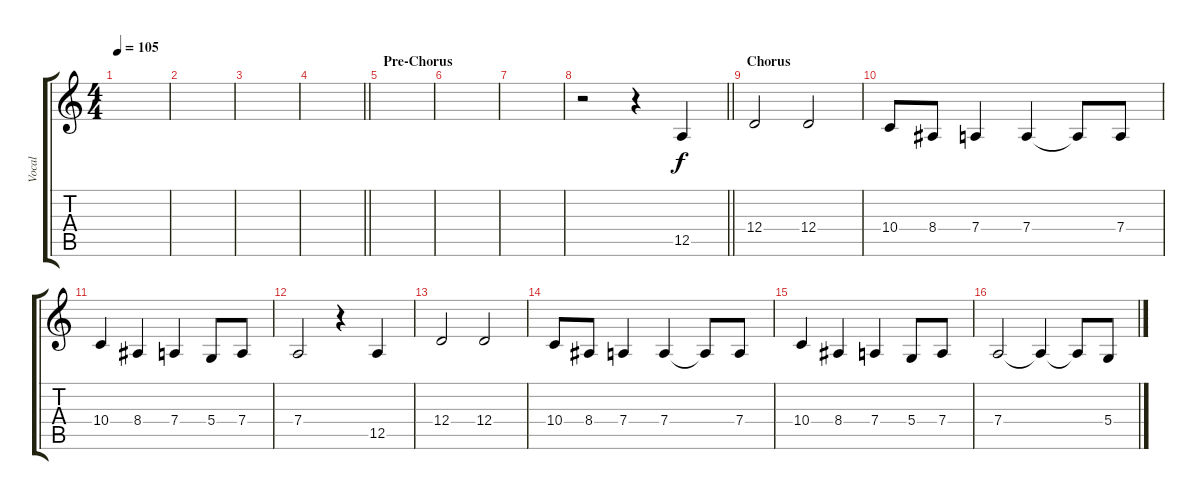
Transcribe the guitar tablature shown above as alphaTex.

\track ("Vocal" "Vocal") {instrument cello}
\staff {score tabs}
\tuning (E4 B3 G3 D3 A2 E2) {hide}
\ts (4 4)
\tempo 105
\clef g2
\ks c
|
|
|
\barLineRight lightlight
|
\section ("" "Pre-Chorus")
|
|
|
\barLineRight lightlight
r.2 r.4 12.5.4 |
\section ("" "Chorus")
12.4.2 12.4.2 |
10.4.8 8.4.8 7.4.4 7.4.4 7.4{t}.8 7.4.8 |
10.4.4 8.4.4 7.4.4 5.4.8 7.4.8 |
7.4.2 r.4 12.5.4 |
12.4.2 12.4.2 |
10.4.8 8.4.8 7.4.4 7.4.4 7.4{t}.8 7.4.8 |
10.4.4 8.4.4 7.4.4 5.4.8 7.4.8 |
7.4.2 7.4{t}.4 7.4{t}.8 5.4.8
